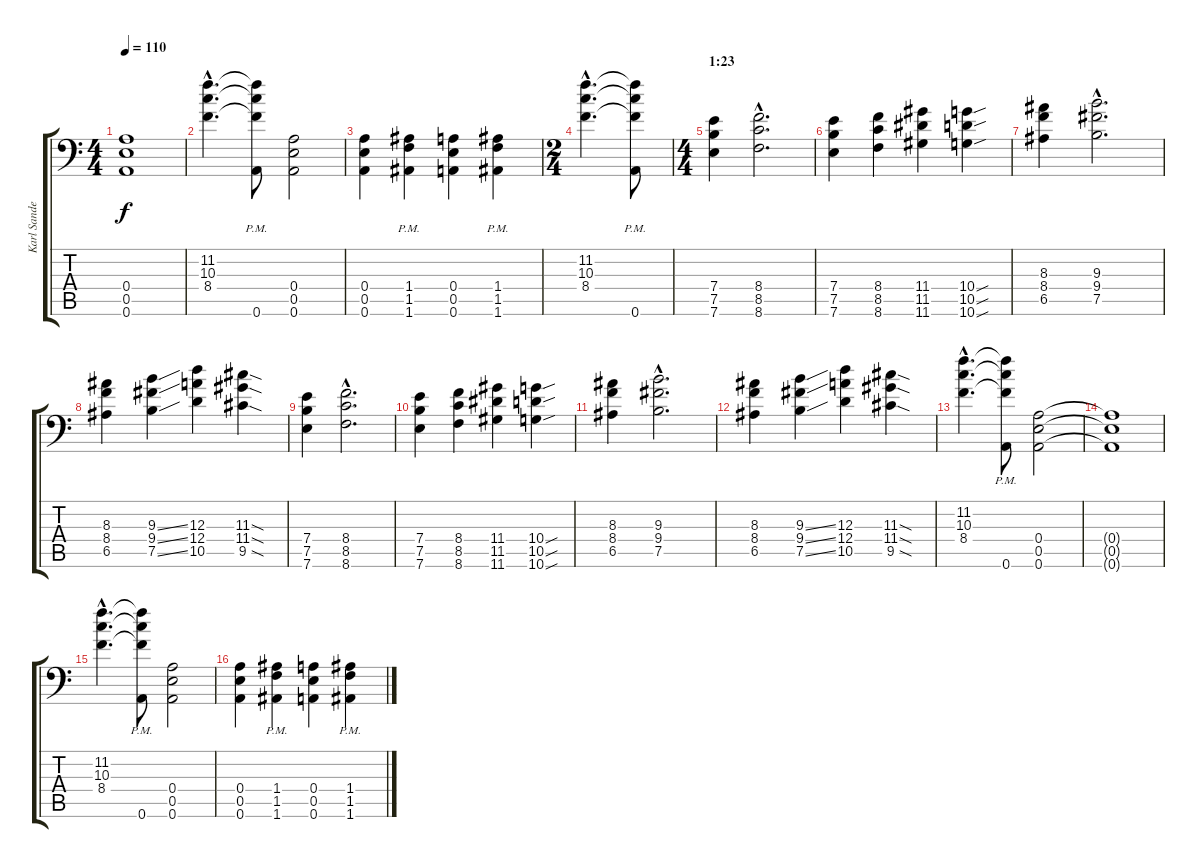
\track ("Karl Sanders" "Karl Sande") {instrument distortionguitar}
\staff {score tabs}
\tuning (B3 Gb3 D3 A2 E2 A1) {hide}
\ts (4 4)
\tempo 110
\clef f4
\ks c
(0.4{t} 0.5{t} 0.6{t}).1{dy f} |
(11.2{hac} 10.3{hac} 8.4{hac}).4{d} (11.2{t} 10.3{t} 8.4{t} 0.6{pm}).8 (0.4 0.5 0.6).2 |
(0.4 0.5 0.6).4 (1.4{pm} 1.5{pm} 1.6{pm}).4 (0.4 0.5 0.6).4 (1.4{pm} 1.5{pm} 1.6{pm}).4 |
\ts (2 4)
(11.2{hac} 10.3{hac} 8.4{hac}).4{d} (11.2{t} 10.3{t} 8.4{t} 0.6{pm}).8 |
\ts (4 4)
\section ("" "1:23")
(7.4 7.5 7.6).4 (8.4{hac} 8.5{hac} 8.6{hac}).2{d} |
(7.4 7.5 7.6).4 (8.4 8.5 8.6).4 (11.4 11.5 11.6).4 (10.4{sou} 10.5{sou} 10.6{sou}).4 |
(8.3 8.4 6.5).4 (9.3{hac} 9.4{hac} 7.5{hac}).2{d} |
(8.3 8.4 6.5).4 (9.3{ss} 9.4{ss} 7.5{ss}).4 (12.3 12.4 10.5).4 (11.3{sod} 11.4{sod} 9.5{sod}).4 |
(7.4 7.5 7.6).4 (8.4{hac} 8.5{hac} 8.6{hac}).2{d} |
(7.4 7.5 7.6).4 (8.4 8.5 8.6).4 (11.4 11.5 11.6).4 (10.4{sou} 10.5{sou} 10.6{sou}).4 |
(8.3 8.4 6.5).4 (9.3{hac} 9.4{hac} 7.5{hac}).2{d} |
(8.3 8.4 6.5).4 (9.3{ss} 9.4{ss} 7.5{ss}).4 (12.3 12.4 10.5).4 (11.3{sod} 11.4{sod} 9.5{sod}).4 |
(11.2{hac} 10.3{hac} 8.4{hac}).4{d} (11.2{t} 10.3{t} 8.4{t} 0.6{pm}).8 (0.4 0.5 0.6).2 |
(0.4{t} 0.5{t} 0.6{t}).1 |
(11.2{hac} 10.3{hac} 8.4{hac}).4{d} (11.2{t} 10.3{t} 8.4{t} 0.6{pm}).8 (0.4 0.5 0.6).2 |
(0.4 0.5 0.6).4 (1.4{pm} 1.5{pm} 1.6{pm}).4 (0.4 0.5 0.6).4 (1.4{pm} 1.5{pm} 1.6{pm}).4
